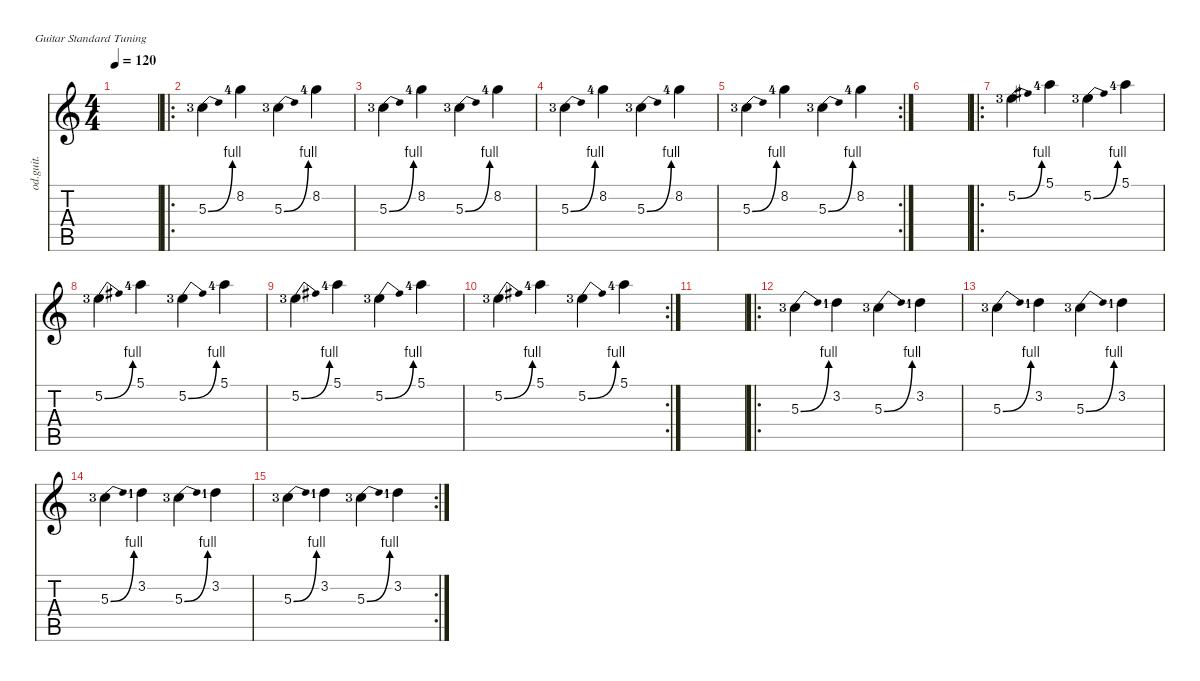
\defaultSystemsLayout 4
\hideDynamics
\bracketExtendMode nobrackets
\track ("Overdriven Guitar" "od.guit.") {instrument overdrivenguitar}
\staff {score tabs}
\tuning (E4 B3 G3 D3 A2 E2)
\ts (4 4)
\tempo 120
\clef g2
\ks c
|
\ro
5.3{be (bend 0 0 15 4) lf 4}.4{beam Down} 8.2{lf 5}.4{beam Down} 5.3{be (bend 0 0 15 4) lf 4}.4{beam Down} 8.2{lf 5}.4{beam Down} |
5.3{be (bend 0 0 15 4) lf 4}.4{beam Down} 8.2{lf 5}.4{beam Down} 5.3{be (bend 0 0 15 4) lf 4}.4{beam Down} 8.2{lf 5}.4{beam Down} |
5.3{be (bend 0 0 15 4) lf 4}.4{beam Down} 8.2{lf 5}.4{beam Down} 5.3{be (bend 0 0 15 4) lf 4}.4{beam Down} 8.2{lf 5}.4{beam Down} |
\rc 2
5.3{be (bend 0 0 15 4) lf 4}.4{beam Down} 8.2{lf 5}.4{beam Down} 5.3{be (bend 0 0 15 4) lf 4}.4{beam Down} 8.2{lf 5}.4{beam Down} |
|
\ro
5.2{be (bend 0 0 15 4) lf 4}.4{beam Down} 5.1{lf 5}.4{beam Down} 5.2{be (bend 0 0 15 4) lf 4}.4{beam Down} 5.1{lf 5}.4{beam Down} |
5.2{be (bend 0 0 15 4) lf 4}.4{beam Down} 5.1{lf 5}.4{beam Down} 5.2{be (bend 0 0 15 4) lf 4}.4{beam Down} 5.1{lf 5}.4{beam Down} |
5.2{be (bend 0 0 15 4) lf 4}.4{beam Down} 5.1{lf 5}.4{beam Down} 5.2{be (bend 0 0 15 4) lf 4}.4{beam Down} 5.1{lf 5}.4{beam Down} |
\rc 2
5.2{be (bend 0 0 15 4) lf 4}.4{beam Down} 5.1{lf 5}.4{beam Down} 5.2{be (bend 0 0 15 4) lf 4}.4{beam Down} 5.1{lf 5}.4{beam Down} |
|
\ro
5.3{be (bend 0 0 15 4) lf 4}.4{beam Down} 3.2{lf 2}.4{beam Down} 5.3{be (bend 0 0 15 4) lf 4}.4{beam Down} 3.2{lf 2}.4{beam Down} |
5.3{be (bend 0 0 15 4) lf 4}.4{beam Down} 3.2{lf 2}.4{beam Down} 5.3{be (bend 0 0 15 4) lf 4}.4{beam Down} 3.2{lf 2}.4{beam Down} |
5.3{be (bend 0 0 15 4) lf 4}.4{beam Down} 3.2{lf 2}.4{beam Down} 5.3{be (bend 0 0 15 4) lf 4}.4{beam Down} 3.2{lf 2}.4{beam Down} |
\rc 2
5.3{be (bend 0 0 15 4) lf 4}.4{beam Down} 3.2{lf 2}.4{beam Down} 5.3{be (bend 0 0 15 4) lf 4}.4{beam Down} 3.2{lf 2}.4{beam Down}
